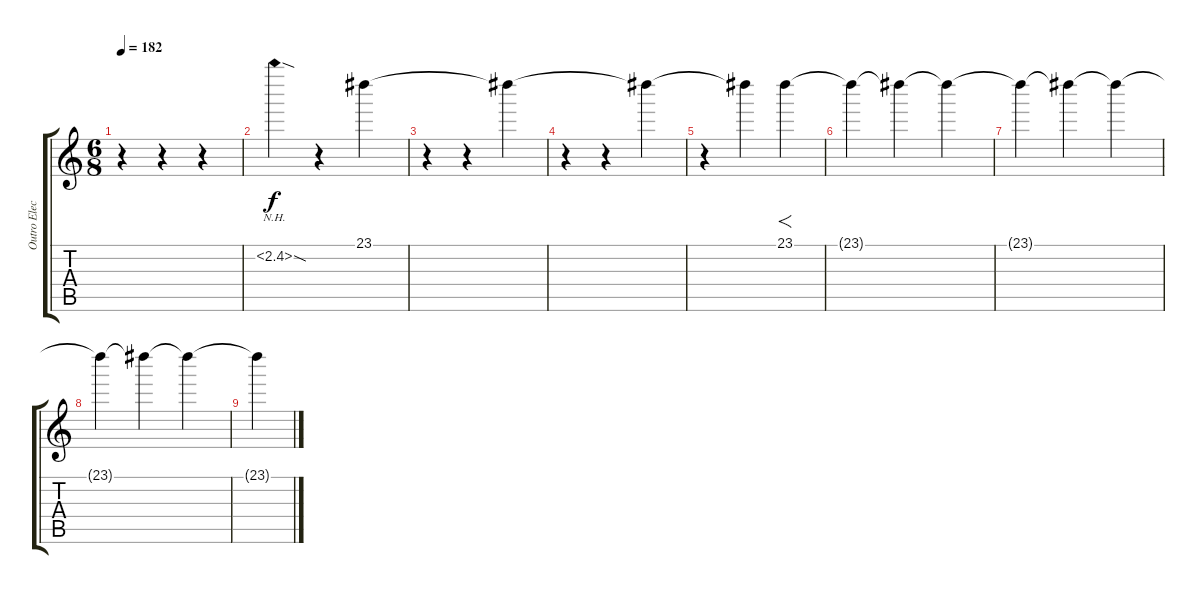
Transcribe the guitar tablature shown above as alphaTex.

\track ("Outro Electric Guitar" "Outro Elec") {instrument overdrivenguitar}
\staff {score tabs}
\tuning (E4 B3 G3 D3 A2 D2) {hide}
\ts (6 8)
\tempo 182
\clef g2
\ks c
r.4{dy f} r.4 r.4 |
2.2{nh sod}.4 r.4 23.1{t}.4 |
r.4 r.4 23.1{t}.4 |
r.4 r.4 23.1{t}.4 |
r.4 23.1{t}.4 23.1.4{f} |
23.1{t}.4 23.1{t}.4 23.1{t}.4 |
23.1{t}.4 23.1{t}.4 23.1{t}.4 |
23.1{t}.4 23.1{t}.4 23.1{t}.4 |
23.1{t}.4
